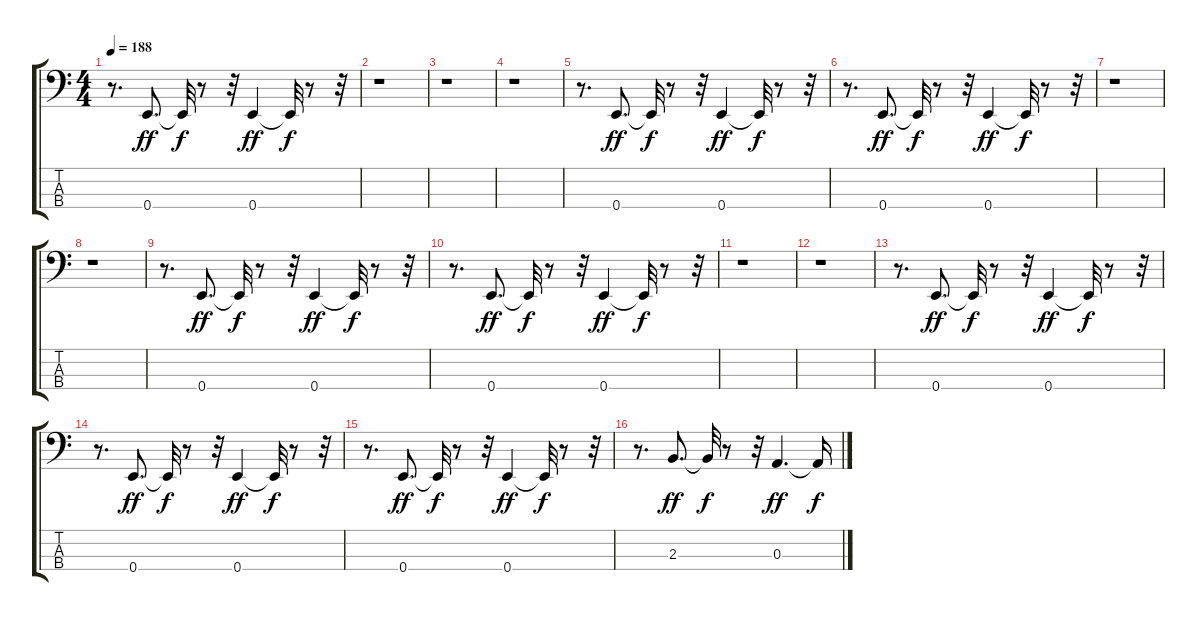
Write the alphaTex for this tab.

\track "" {instrument synthbass1}
\staff {score tabs}
\tuning (G2 D2 A1 E1) {hide}
\ts (4 4)
\tempo 188
\clef f4
\ks c
r.8{d dy f} 0.4.8{d dy ff} 0.4{t}.32{dy f} r.8 r.32 0.4.4{dy ff} 0.4{t}.32{dy f} r.8 r.32 |
r.1 |
r.1 |
r.1 |
r.8{d} 0.4.8{d dy ff} 0.4{t}.32{dy f} r.8 r.32 0.4.4{dy ff} 0.4{t}.32{dy f} r.8 r.32 |
r.8{d} 0.4.8{d dy ff} 0.4{t}.32{dy f} r.8 r.32 0.4.4{dy ff} 0.4{t}.32{dy f} r.8 r.32 |
r.1 |
r.1 |
r.8{d} 0.4.8{d dy ff} 0.4{t}.32{dy f} r.8 r.32 0.4.4{dy ff} 0.4{t}.32{dy f} r.8 r.32 |
r.8{d} 0.4.8{d dy ff} 0.4{t}.32{dy f} r.8 r.32 0.4.4{dy ff} 0.4{t}.32{dy f} r.8 r.32 |
r.1 |
r.1 |
r.8{d} 0.4.8{d dy ff} 0.4{t}.32{dy f} r.8 r.32 0.4.4{dy ff} 0.4{t}.32{dy f} r.8 r.32 |
r.8{d} 0.4.8{d dy ff} 0.4{t}.32{dy f} r.8 r.32 0.4.4{dy ff} 0.4{t}.32{dy f} r.8 r.32 |
r.8{d} 0.4.8{d dy ff} 0.4{t}.32{dy f} r.8 r.32 0.4.4{dy ff} 0.4{t}.32{dy f} r.8 r.32 |
r.8{d} 2.3.8{d dy ff} 2.3{t}.32{dy f} r.8 r.32 0.3.4{d dy ff} 0.3{t}.16{dy f}
